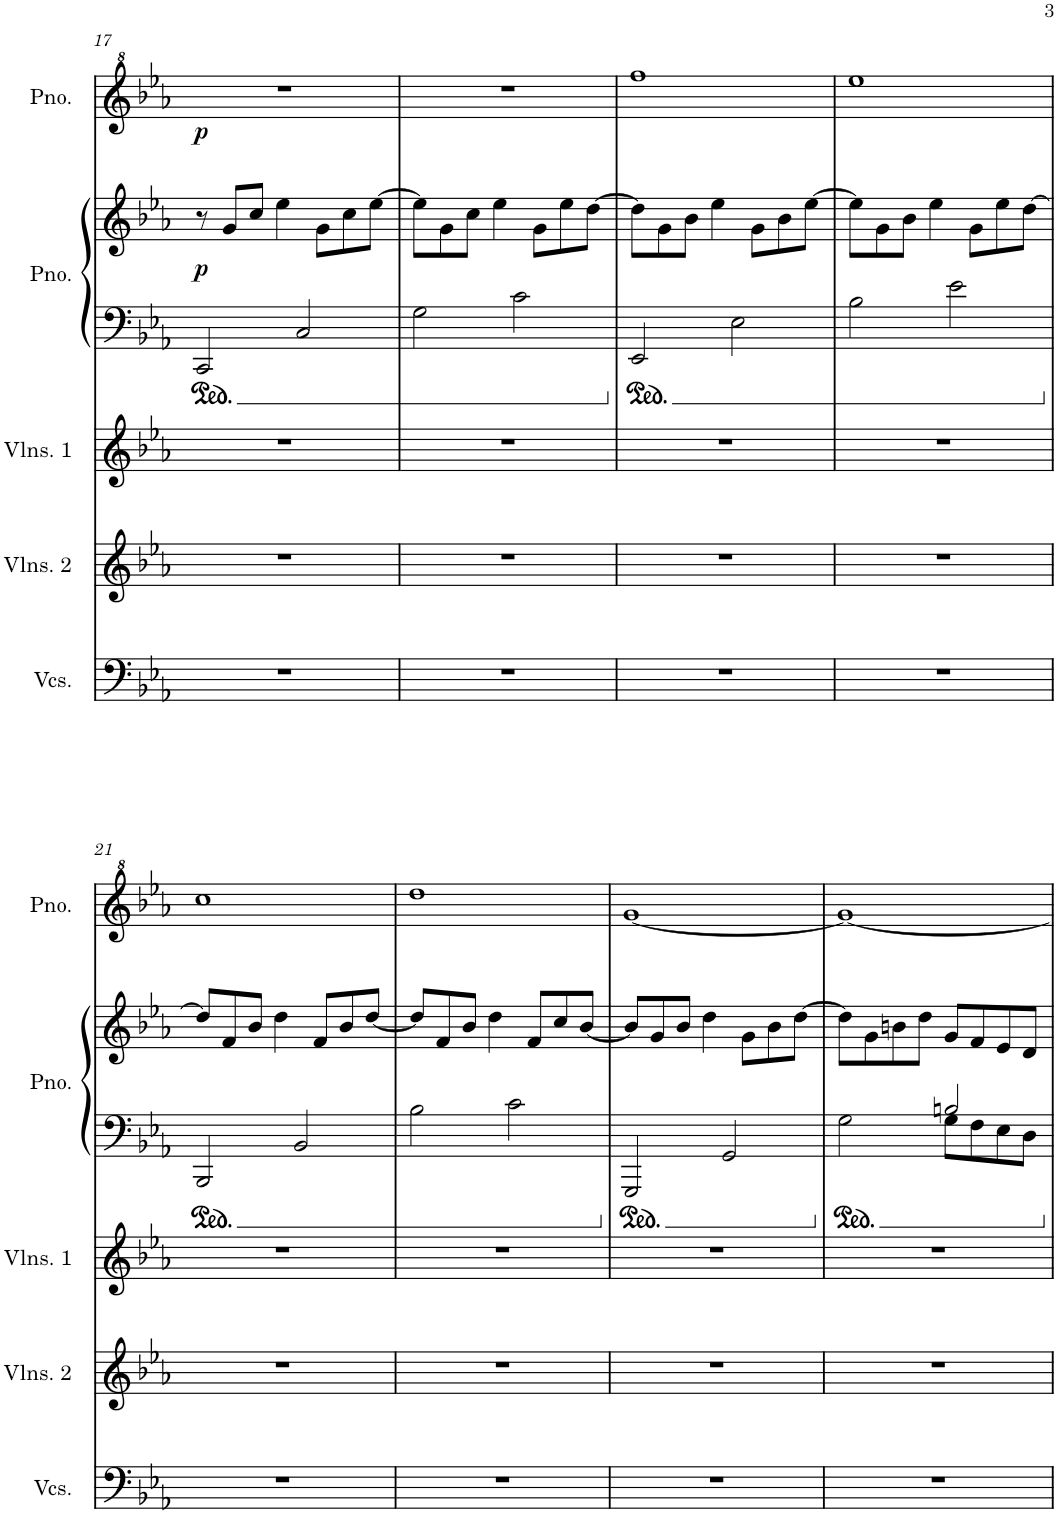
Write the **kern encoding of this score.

**kern	**kern	**kern	**kern	**kern	**dynam	**kern	**dynam
*part5	*part4	*part3	*part2	*part2	*part2	*part1	*part1
*staff6	*staff5	*staff4	*staff3	*staff2	*staff2/3	*staff1	*staff1
*I"Violoncellos	*I"Violins 2	*I"Violins 1	*I"Grand Piano	*	*	*I"Grand Piano	*
*I'Vcs.	*I'Vlns. 2	*I'Vlns. 1	*I'Pno.	*	*	*I'Pno.	*
!!LO:PB:g=z
*clefF4	*clefG2	*clefG2	*clefF4	*clefG2	*	*clefG^2	*
*k[b-e-a-]	*k[b-e-a-]	*k[b-e-a-]	*k[b-e-a-]	*k[b-e-a-]	*	*k[b-e-a-]	*
*M4/4	*M4/4	*M4/4	*M4/4	*M4/4	*	*M4/4	*
=17	=17	=17	=17	=17	=17	=17	=17
!	!	!	!	!	!LO:DY:b	!	!LO:DY:b
1r	1r	1r	2CC/	8r	p	1r	p
.	.	.	.	8g/L	.	.	.
.	.	.	.	8cc/J	.	.	.
.	.	.	.	4ee-\	.	.	.
.	.	.	2C/	.	.	.	.
.	.	.	.	8g\L	.	.	.
.	.	.	.	8cc\	.	.	.
.	.	.	.	[8ee-\J	.	.	.
=18	=18	=18	=18	=18	=18	=18	=18
1r	1r	1r	2G\	8ee-\L]	.	1r	.
.	.	.	.	8g\	.	.	.
.	.	.	.	8cc\J	.	.	.
.	.	.	.	4ee-\	.	.	.
.	.	.	2c\	.	.	.	.
.	.	.	.	8g\L	.	.	.
.	.	.	.	8ee-\	.	.	.
.	.	.	.	[8dd\J	.	.	.
=19	=19	=19	=19	=19	=19	=19	=19
1r	1r	1r	2EE-/	8dd\L]	.	1fff	.
.	.	.	.	8g\	.	.	.
.	.	.	.	8b-\J	.	.	.
.	.	.	.	4ee-\	.	.	.
.	.	.	2E-\	.	.	.	.
.	.	.	.	8g\L	.	.	.
.	.	.	.	8b-\	.	.	.
.	.	.	.	[8ee-\J	.	.	.
=20	=20	=20	=20	=20	=20	=20	=20
1r	1r	1r	2B-\	8ee-\L]	.	1eee-	.
.	.	.	.	8g\	.	.	.
.	.	.	.	8b-\J	.	.	.
.	.	.	.	4ee-\	.	.	.
.	.	.	2e-\	.	.	.	.
.	.	.	.	8g\L	.	.	.
.	.	.	.	8ee-\	.	.	.
.	.	.	.	[8dd\J	.	.	.
!!LO:LB:g=z
=21	=21	=21	=21	=21	=21	=21	=21
1r	1r	1r	2BBB-/	8dd/L]	.	1ccc	.
.	.	.	.	8f/	.	.	.
.	.	.	.	8b-/J	.	.	.
.	.	.	.	4dd\	.	.	.
.	.	.	2BB-/	.	.	.	.
.	.	.	.	8f/L	.	.	.
.	.	.	.	8b-/	.	.	.
.	.	.	.	[8dd/J	.	.	.
=22	=22	=22	=22	=22	=22	=22	=22
1r	1r	1r	2B-\	8dd/L]	.	1ddd	.
.	.	.	.	8f/	.	.	.
.	.	.	.	8b-/J	.	.	.
.	.	.	.	4dd\	.	.	.
.	.	.	2c\	.	.	.	.
.	.	.	.	8f/L	.	.	.
.	.	.	.	8cc/	.	.	.
.	.	.	.	[8b-/J	.	.	.
=23	=23	=23	=23	=23	=23	=23	=23
1r	1r	1r	2GGG/	8b-/L]	.	[1gg	.
.	.	.	.	8g/	.	.	.
.	.	.	.	8b-/J	.	.	.
.	.	.	.	4dd\	.	.	.
.	.	.	2GG/	.	.	.	.
.	.	.	.	8g\L	.	.	.
.	.	.	.	8b-\	.	.	.
.	.	.	.	[8dd\J	.	.	.
=24	=24	=24	=24	=24	=24	=24	=24
*	*	*	*^	*	*	*	*
1r	1r	1r	2G\	2ryy	8dd\L]	.	1gg_	.
.	.	.	.	.	8g\	.	.	.
.	.	.	.	.	8bn\	.	.	.
.	.	.	.	.	8dd\J	.	.	.
.	.	.	2Bn/	8G\L	8g/L	.	.	.
.	.	.	.	8F\	8f/	.	.	.
.	.	.	.	8E-\	8e-/	.	.	.
.	.	.	.	8D\J	8d/J	.	.	.
*	*	*	*v	*v	*	*	*	*
=	=	=	=	=	=	=	=
*-	*-	*-	*-	*-	*-	*-	*-
